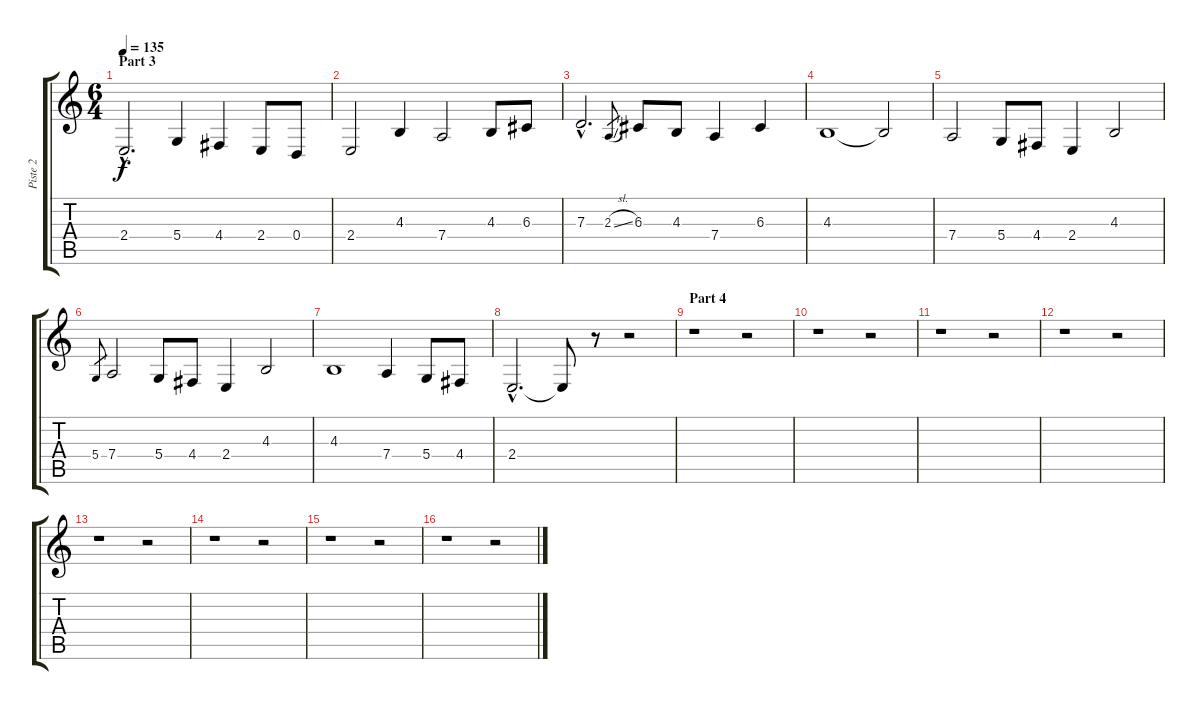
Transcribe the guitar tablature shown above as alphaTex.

\track ("Piste 2" "Piste 2") {instrument viola}
\staff {score tabs}
\tuning (E4 B3 G3 D3 A2 E2) {hide}
\ts (6 4)
\section ("" "Part 3")
\tempo 135
\clef g2
\ks c
2.4{hac}.2{d dy f} 5.4.4 4.4.4 2.4.8 0.4.8 |
2.4.2 4.3.4 7.4.2 4.3.8 6.3.8 |
7.3{hac}.2{d} 2.3{sl}.8{gr} 6.3.8 4.3.8 7.4.4 6.3.4 |
4.3.1 4.3{t}.2 |
7.4.2 5.4.8 4.4.8 2.4.4 4.3.2 |
5.4.8{gr} 7.4.2 5.4.8 4.4.8 2.4.4 4.3.2 |
4.3.1 7.4.4 5.4.8 4.4.8 |
2.4{hac}.2{d} 2.4{t}.8 r.8 r.2 |
\section ("" "Part 4")
r.1 r.2 |
r.1 r.2 |
r.1 r.2 |
r.1 r.2 |
r.1 r.2 |
r.1 r.2 |
r.1 r.2 |
r.1 r.2
